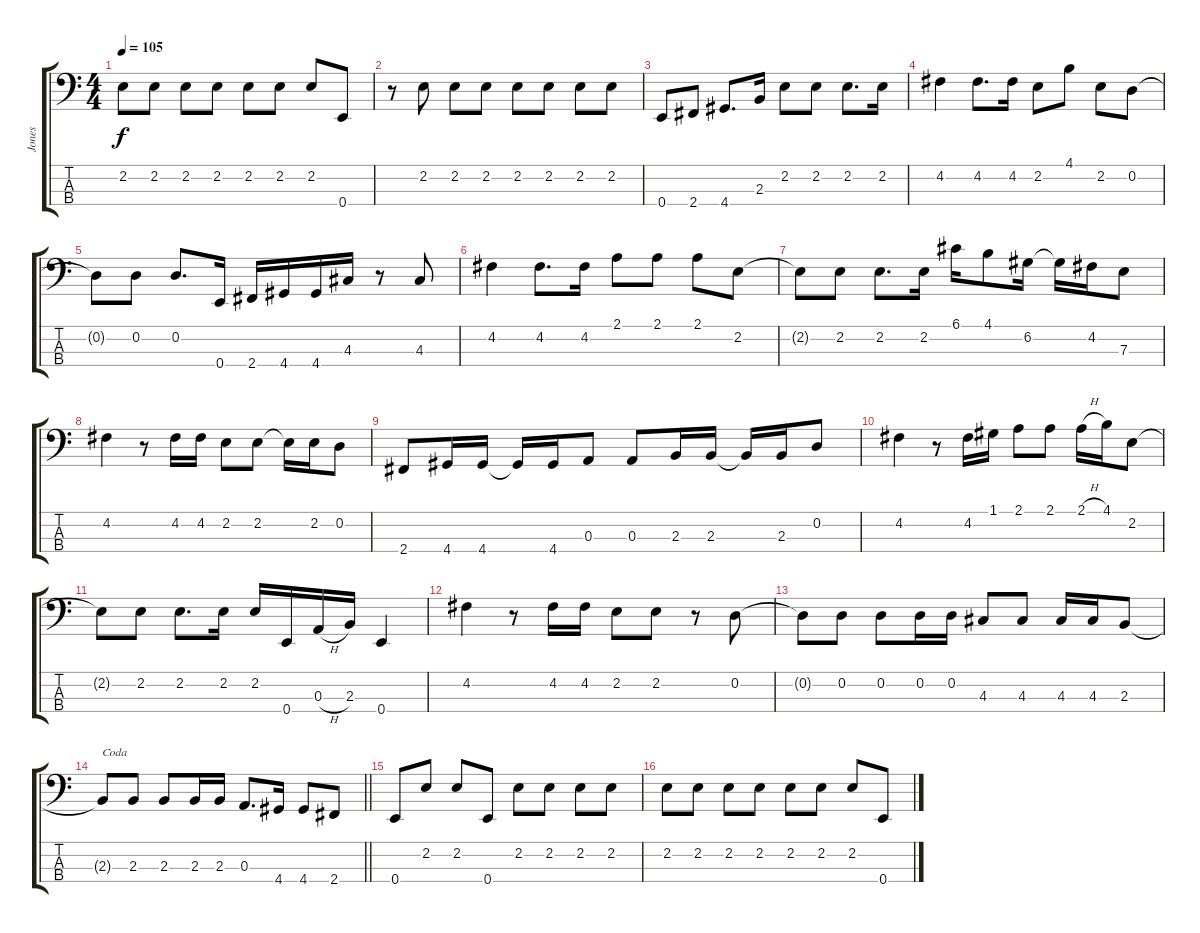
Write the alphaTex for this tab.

\track ("Jones" "Jones") {instrument electricbassfinger}
\staff {score tabs}
\tuning (G2 D2 A1 E1) {hide}
\ts (4 4)
\tempo 105
\clef f4
\ks c
2.2.8{dy f} 2.2.8 2.2.8 2.2.8 2.2.8 2.2.8 2.2.8 0.4.8 |
r.8 2.2.8 2.2.8 2.2.8 2.2.8 2.2.8 2.2.8 2.2.8 |
0.4.8 2.4.8 4.4.8{d} 2.3.16 2.2.8 2.2.8 2.2.8{d} 2.2.16 |
4.2.4 4.2.8{d} 4.2.16 2.2.8 4.1.8 2.2.8 0.2.8 |
0.2{t}.8 0.2.8 0.2.8{d} 0.4.16 2.4.16 4.4.16 4.4.16 4.3.16 r.8 4.3.8 |
4.2.4 4.2.8{d} 4.2.16 2.1.8 2.1.8 2.1.8 2.2.8 |
2.2{t}.8 2.2.8 2.2.8{d} 2.2.16 6.1.16 4.1.8 6.2.16 6.2{t}.16 4.2.16 7.3.8 |
4.2.4 r.8 4.2.16 4.2.16 2.2.8 2.2.8 2.2{t}.16 2.2.16 0.2.8 |
2.4.8 4.4.16 4.4.16 4.4{t}.16 4.4.16 0.3.8 0.3.8 2.3.16 2.3.16 2.3{t}.16 2.3.16 0.2.8 |
4.2.4 r.8 4.2.16 1.1.16 2.1.8 2.1.8 2.1{h}.16 4.1.16 2.2.8 |
2.2{t}.8 2.2.8 2.2.8{d} 2.2.16 2.2.16 0.4.16 0.3{h}.16 2.3.16 0.4.4 |
4.2.4 r.8 4.2.16 4.2.16 2.2.8 2.2.8 r.8 0.2.8 |
0.2{t}.8 0.2.8 0.2.8 0.2.16 0.2.16 4.3.8 4.3.8 4.3.16 4.3.16 2.3.8 |
\barLineRight lightlight
2.3{t}.8{txt "Coda"} 2.3.8 2.3.8 2.3.16 2.3.16 0.3.8{d} 4.4.16 4.4.8 2.4.8 |
0.4.8 2.2.8 2.2.8 0.4.8 2.2.8 2.2.8 2.2.8 2.2.8 |
2.2.8 2.2.8 2.2.8 2.2.8 2.2.8 2.2.8 2.2.8 0.4.8
